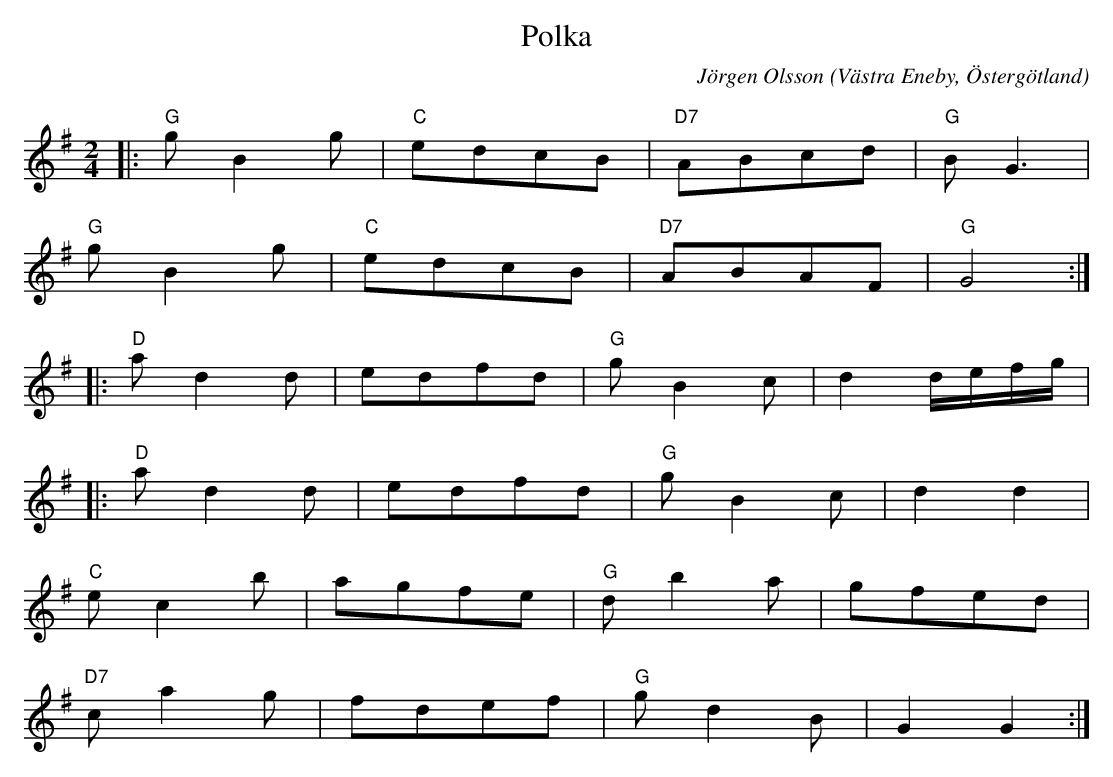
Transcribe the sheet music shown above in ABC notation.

X:1
T:Polka
C:Jörgen Olsson
O:Västra Eneby, Östergötland
Q:115
M:2/4
L:1/8
K:G
|:"G"gB2g|"C"edcB|"D7"ABcd|"G"B G3|
  "G"gB2g|"C"edcB|"D7"ABAF|"G"G4 :|
|:"D"ad2d|edfd   |"G"gB2c |d2d/2e/2f/2g/2|
|:"D"ad2d|edfd   |"G"gB2c |d2d2   |
"C" ec2b |agfe   |"G"db2a |gfed   |
"D7"ca2g |fdef   |"G"gd2B |G2G2   :|]
